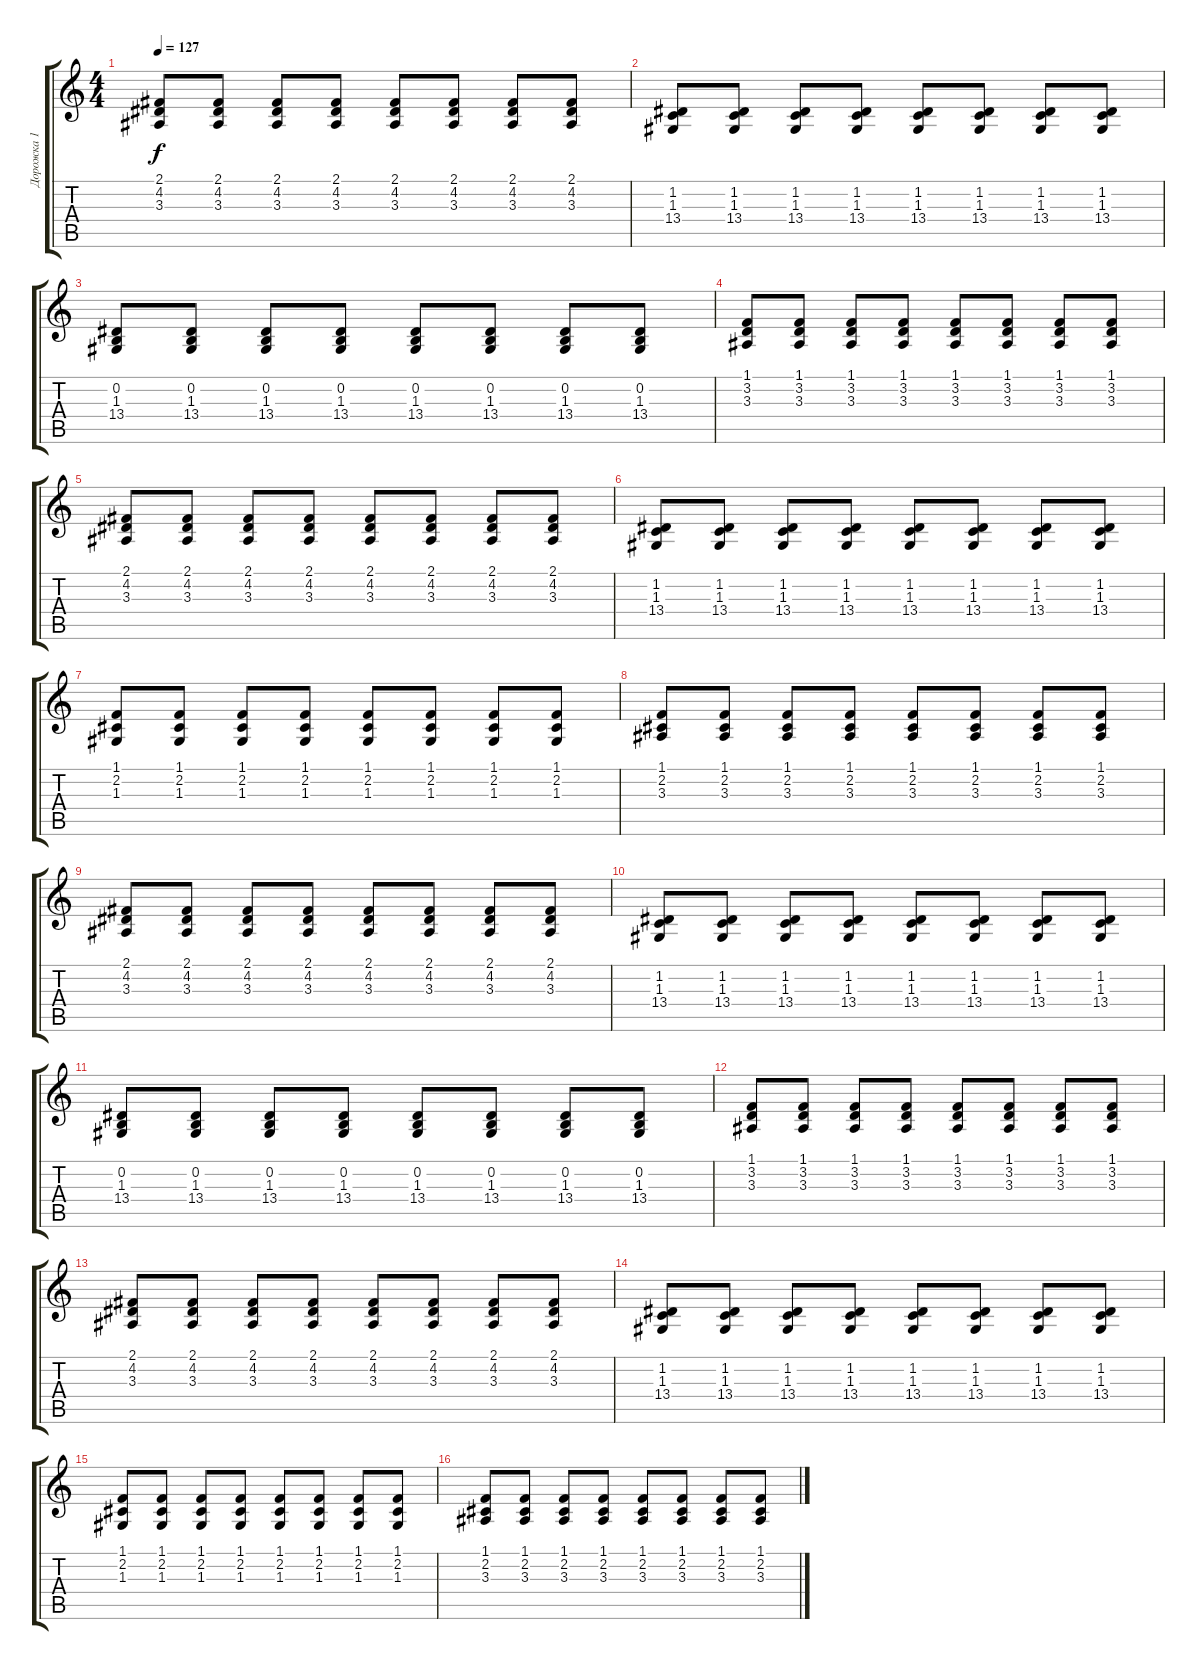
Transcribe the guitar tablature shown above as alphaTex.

\track ("Дорожка 1" "Дорожка 1") {instrument lead2sawtooth}
\staff {score tabs}
\tuning (E4 B3 G3 D3 A2 E2) {hide}
\ts (4 4)
\tempo 127
\clef g2
\ks c
(2.1 4.2 3.3).8{dy f} (2.1 4.2 3.3).8 (2.1 4.2 3.3).8 (2.1 4.2 3.3).8 (2.1 4.2 3.3).8 (2.1 4.2 3.3).8 (2.1 4.2 3.3).8 (2.1 4.2 3.3).8 |
(1.2 1.3 13.4).8 (1.2 1.3 13.4).8 (1.2 1.3 13.4).8 (1.2 1.3 13.4).8 (1.2 1.3 13.4).8 (1.2 1.3 13.4).8 (1.2 1.3 13.4).8 (1.2 1.3 13.4).8 |
(0.2 1.3 13.4).8 (0.2 1.3 13.4).8 (0.2 1.3 13.4).8 (0.2 1.3 13.4).8 (0.2 1.3 13.4).8 (0.2 1.3 13.4).8 (0.2 1.3 13.4).8 (0.2 1.3 13.4).8 |
(1.1 3.2 3.3).8 (1.1 3.2 3.3).8 (1.1 3.2 3.3).8 (1.1 3.2 3.3).8 (1.1 3.2 3.3).8 (1.1 3.2 3.3).8 (1.1 3.2 3.3).8 (1.1 3.2 3.3).8 |
(2.1 4.2 3.3).8 (2.1 4.2 3.3).8 (2.1 4.2 3.3).8 (2.1 4.2 3.3).8 (2.1 4.2 3.3).8 (2.1 4.2 3.3).8 (2.1 4.2 3.3).8 (2.1 4.2 3.3).8 |
(1.2 1.3 13.4).8 (1.2 1.3 13.4).8 (1.2 1.3 13.4).8 (1.2 1.3 13.4).8 (1.2 1.3 13.4).8 (1.2 1.3 13.4).8 (1.2 1.3 13.4).8 (1.2 1.3 13.4).8 |
(1.1 2.2 1.3).8 (1.1 2.2 1.3).8 (1.1 2.2 1.3).8 (1.1 2.2 1.3).8 (1.1 2.2 1.3).8 (1.1 2.2 1.3).8 (1.1 2.2 1.3).8 (1.1 2.2 1.3).8 |
(1.1 2.2 3.3).8 (1.1 2.2 3.3).8 (1.1 2.2 3.3).8 (1.1 2.2 3.3).8 (1.1 2.2 3.3).8 (1.1 2.2 3.3).8 (1.1 2.2 3.3).8 (1.1 2.2 3.3).8 |
(2.1 4.2 3.3).8 (2.1 4.2 3.3).8 (2.1 4.2 3.3).8 (2.1 4.2 3.3).8 (2.1 4.2 3.3).8 (2.1 4.2 3.3).8 (2.1 4.2 3.3).8 (2.1 4.2 3.3).8 |
(1.2 1.3 13.4).8 (1.2 1.3 13.4).8 (1.2 1.3 13.4).8 (1.2 1.3 13.4).8 (1.2 1.3 13.4).8 (1.2 1.3 13.4).8 (1.2 1.3 13.4).8 (1.2 1.3 13.4).8 |
(0.2 1.3 13.4).8 (0.2 1.3 13.4).8 (0.2 1.3 13.4).8 (0.2 1.3 13.4).8 (0.2 1.3 13.4).8 (0.2 1.3 13.4).8 (0.2 1.3 13.4).8 (0.2 1.3 13.4).8 |
(1.1 3.2 3.3).8 (1.1 3.2 3.3).8 (1.1 3.2 3.3).8 (1.1 3.2 3.3).8 (1.1 3.2 3.3).8 (1.1 3.2 3.3).8 (1.1 3.2 3.3).8 (1.1 3.2 3.3).8 |
(2.1 4.2 3.3).8 (2.1 4.2 3.3).8 (2.1 4.2 3.3).8 (2.1 4.2 3.3).8 (2.1 4.2 3.3).8 (2.1 4.2 3.3).8 (2.1 4.2 3.3).8 (2.1 4.2 3.3).8 |
(1.2 1.3 13.4).8 (1.2 1.3 13.4).8 (1.2 1.3 13.4).8 (1.2 1.3 13.4).8 (1.2 1.3 13.4).8 (1.2 1.3 13.4).8 (1.2 1.3 13.4).8 (1.2 1.3 13.4).8 |
(1.1 2.2 1.3).8 (1.1 2.2 1.3).8 (1.1 2.2 1.3).8 (1.1 2.2 1.3).8 (1.1 2.2 1.3).8 (1.1 2.2 1.3).8 (1.1 2.2 1.3).8 (1.1 2.2 1.3).8 |
(1.1 2.2 3.3).8 (1.1 2.2 3.3).8 (1.1 2.2 3.3).8 (1.1 2.2 3.3).8 (1.1 2.2 3.3).8 (1.1 2.2 3.3).8 (1.1 2.2 3.3).8 (1.1 2.2 3.3).8
